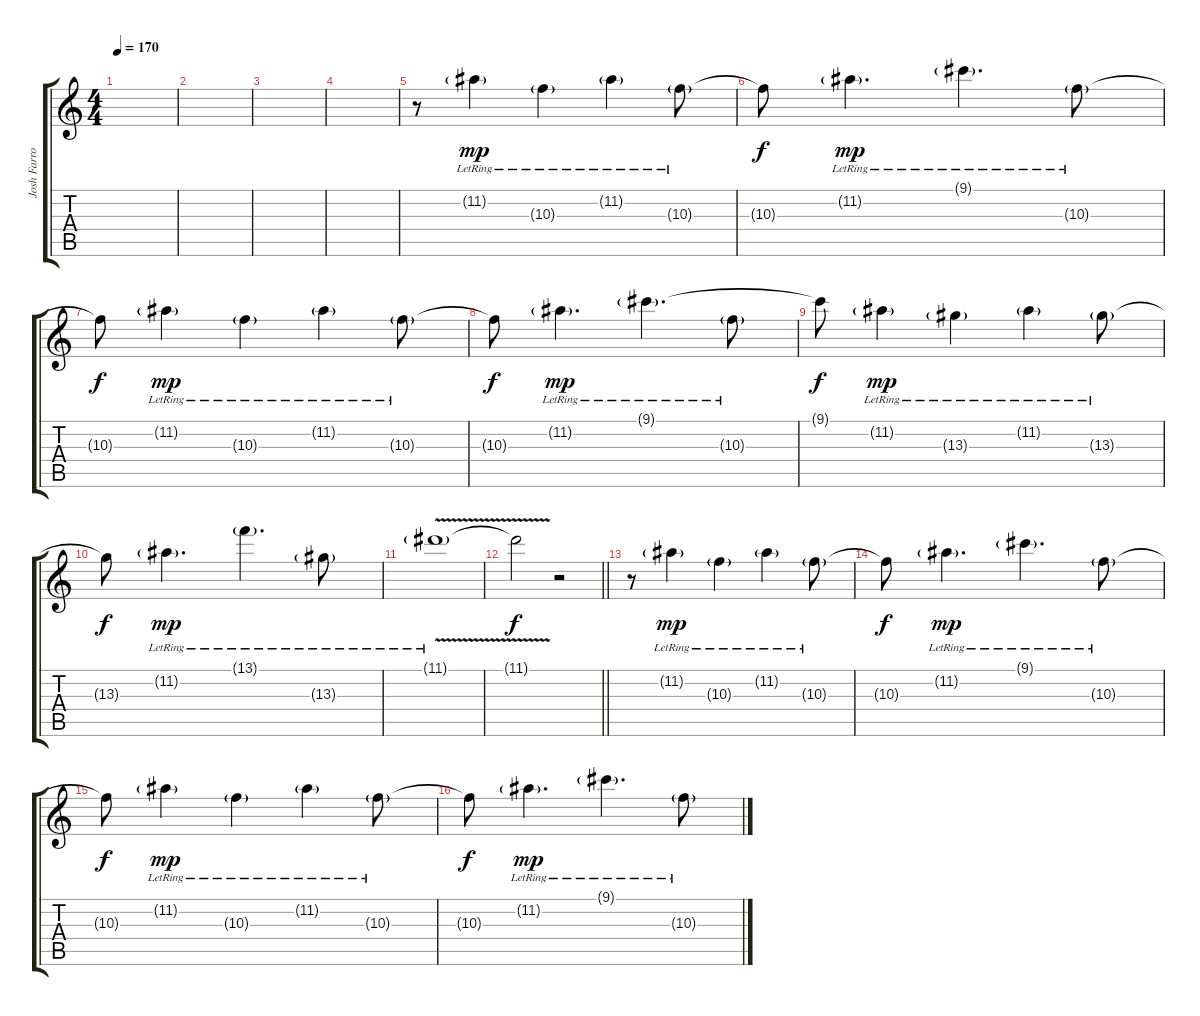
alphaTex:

\track ("Josh Farro FX" "Josh Farro") {instrument distortionguitar}
\staff {score tabs}
\tuning (E4 B3 G3 D3 A2 D2) {hide}
\ts (4 4)
\tempo 170
\clef g2
\ks c
|
|
|
|
r.8{volume 16 instrument distortionguitar} 11.2{g lr}.4{dy mp} 10.3{g lr}.4 11.2{g lr}.4 10.3{g lr}.8 |
10.3{t}.8{dy f} 11.2{g lr}.4{d dy mp} 9.1{g lr}.4{d} 10.3{g lr}.8 |
10.3{t}.8{dy f} 11.2{g lr}.4{dy mp} 10.3{g lr}.4 11.2{g lr}.4 10.3{g lr}.8 |
10.3{t}.8{dy f} 11.2{g lr}.4{d dy mp} 9.1{g lr}.4{d} 10.3{g lr}.8 |
9.1{t}.8{dy f} 11.2{g lr}.4{dy mp} 13.3{g lr}.4 11.2{g lr}.4 13.3{g lr}.8 |
13.3{t}.8{dy f} 11.2{g lr}.4{d dy mp} 13.1{g lr}.4{d} 13.3{g lr}.8 |
11.1{v g lr}.1 |
\barLineRight lightlight
11.1{t}.2{dy f} r.2 |
\section ("" "")
r.8 11.2{g lr}.4{dy mp} 10.3{g lr}.4 11.2{g lr}.4 10.3{g lr}.8 |
10.3{t}.8{dy f} 11.2{g lr}.4{d dy mp} 9.1{g lr}.4{d} 10.3{g lr}.8 |
10.3{t}.8{dy f} 11.2{g lr}.4{dy mp} 10.3{g lr}.4 11.2{g lr}.4 10.3{g lr}.8 |
10.3{t}.8{dy f} 11.2{g lr}.4{d dy mp} 9.1{g lr}.4{d} 10.3{g lr}.8
